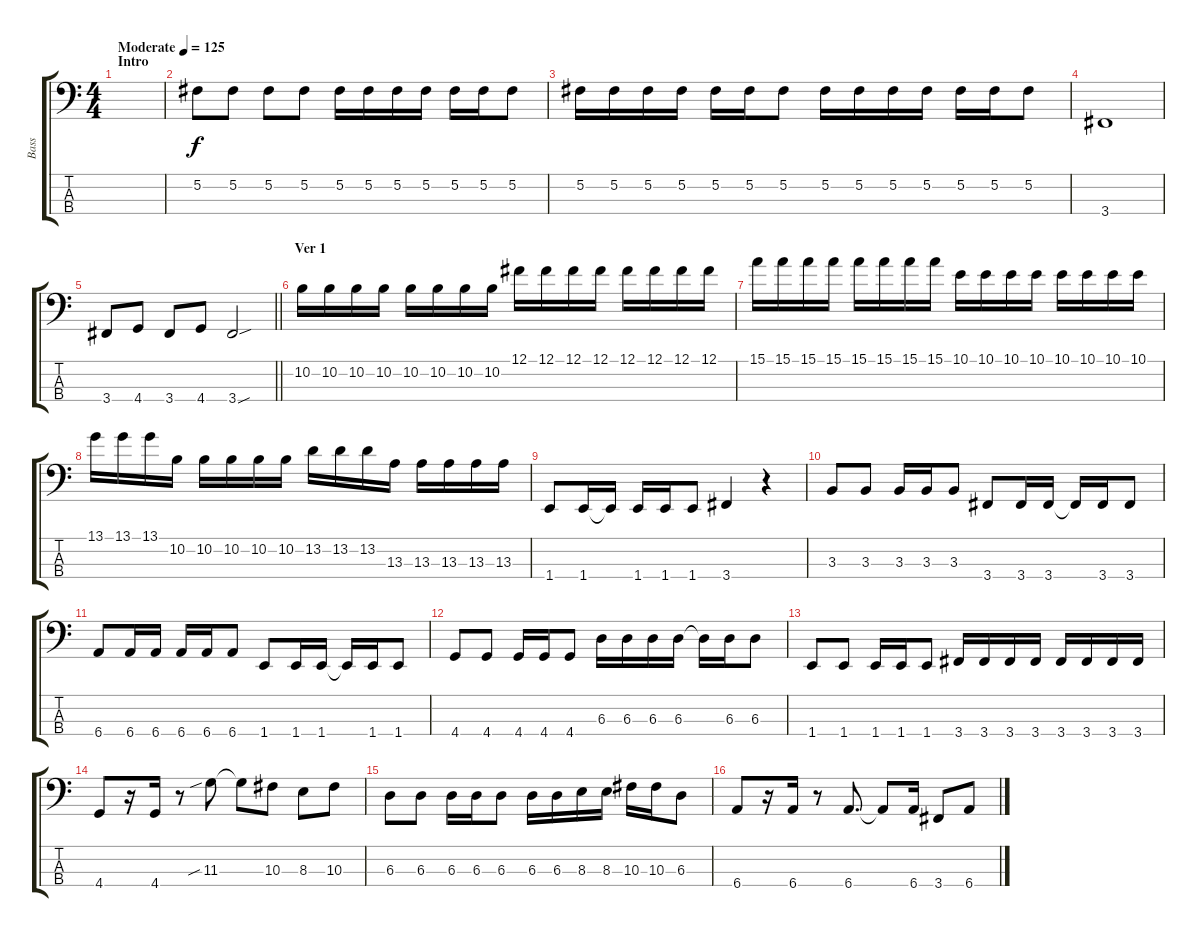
\track ("Bass" "Bass") {instrument fretlessbass}
\staff {score tabs}
\tuning (Gb2 Db2 Ab1 Eb1) {hide}
\ts (4 4)
\section ("" "Intro")
\tempo (125 "Moderate")
\clef f4
\ks c
|
5.2.8 5.2.8 5.2.8 5.2.8 5.2.16 5.2.16 5.2.16 5.2.16 5.2.16 5.2.16 5.2.8 |
5.2.16 5.2.16 5.2.16 5.2.16 5.2.16 5.2.16 5.2.8 5.2.16 5.2.16 5.2.16 5.2.16 5.2.16 5.2.16 5.2.8 |
3.4.1 |
\barLineRight lightlight
3.4.8 4.4.8 3.4.8 4.4.8 3.4{sou}.2 |
\section ("" "Ver 1")
10.2.16 10.2.16 10.2.16 10.2.16 10.2.16 10.2.16 10.2.16 10.2.16 12.1.16 12.1.16 12.1.16 12.1.16 12.1.16 12.1.16 12.1.16 12.1.16 |
15.1.16 15.1.16 15.1.16 15.1.16 15.1.16 15.1.16 15.1.16 15.1.16 10.1.16 10.1.16 10.1.16 10.1.16 10.1.16 10.1.16 10.1.16 10.1.16 |
13.1.16 13.1.16 13.1.16 10.2.16 10.2.16 10.2.16 10.2.16 10.2.16 13.2.16 13.2.16 13.2.16 13.3.16 13.3.16 13.3.16 13.3.16 13.3.16 |
1.4.8 1.4.16 1.4{t}.16 1.4.16 1.4.16 1.4.8 3.4.4 r.4 |
3.3.8 3.3.8 3.3.16 3.3.16 3.3.8 3.4.8 3.4.16 3.4.16 3.4{t}.16 3.4.16 3.4.8 |
6.4.8 6.4.16 6.4.16 6.4.16 6.4.16 6.4.8 1.4.8 1.4.16 1.4.16 1.4{t}.16 1.4.16 1.4.8 |
4.4.8 4.4.8 4.4.16 4.4.16 4.4.8 6.3.16 6.3.16 6.3.16 6.3.16 6.3{t}.16 6.3.16 6.3.8 |
1.4.8 1.4.8 1.4.16 1.4.16 1.4.8 3.4.16 3.4.16 3.4.16 3.4.16 3.4.16 3.4.16 3.4.16 3.4.16 |
4.4.8 r.16 4.4.16 r.8 11.3{sib}.8 11.3{t}.8 10.3.8 8.3.8 10.3.8 |
6.3.8 6.3.8 6.3.16 6.3.16 6.3.8 6.3.16 6.3.16 8.3.16 8.3.16 10.3.16 10.3.16 6.3.8 |
6.4.8 r.16 6.4.16 r.8 6.4.8{d} 6.4{t}.8 6.4.16 3.4.8 6.4.8
